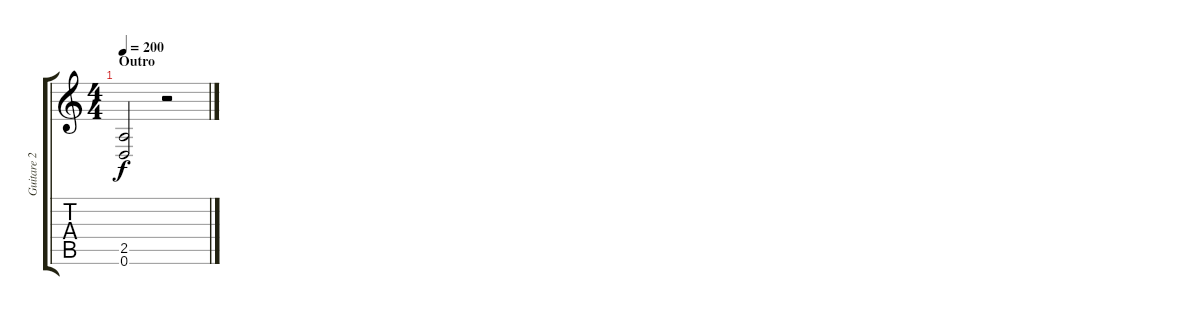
\track ("Guitare 2" "Guitare 2") {instrument distortionguitar}
\staff {score tabs}
\tuning (D4 A3 F3 C3 G2 D2) {hide}
\ts (4 4)
\section ("" "Outro")
\tempo 200
\clef g2
\ks c
(2.5 0.6).2{dy f} r.2
